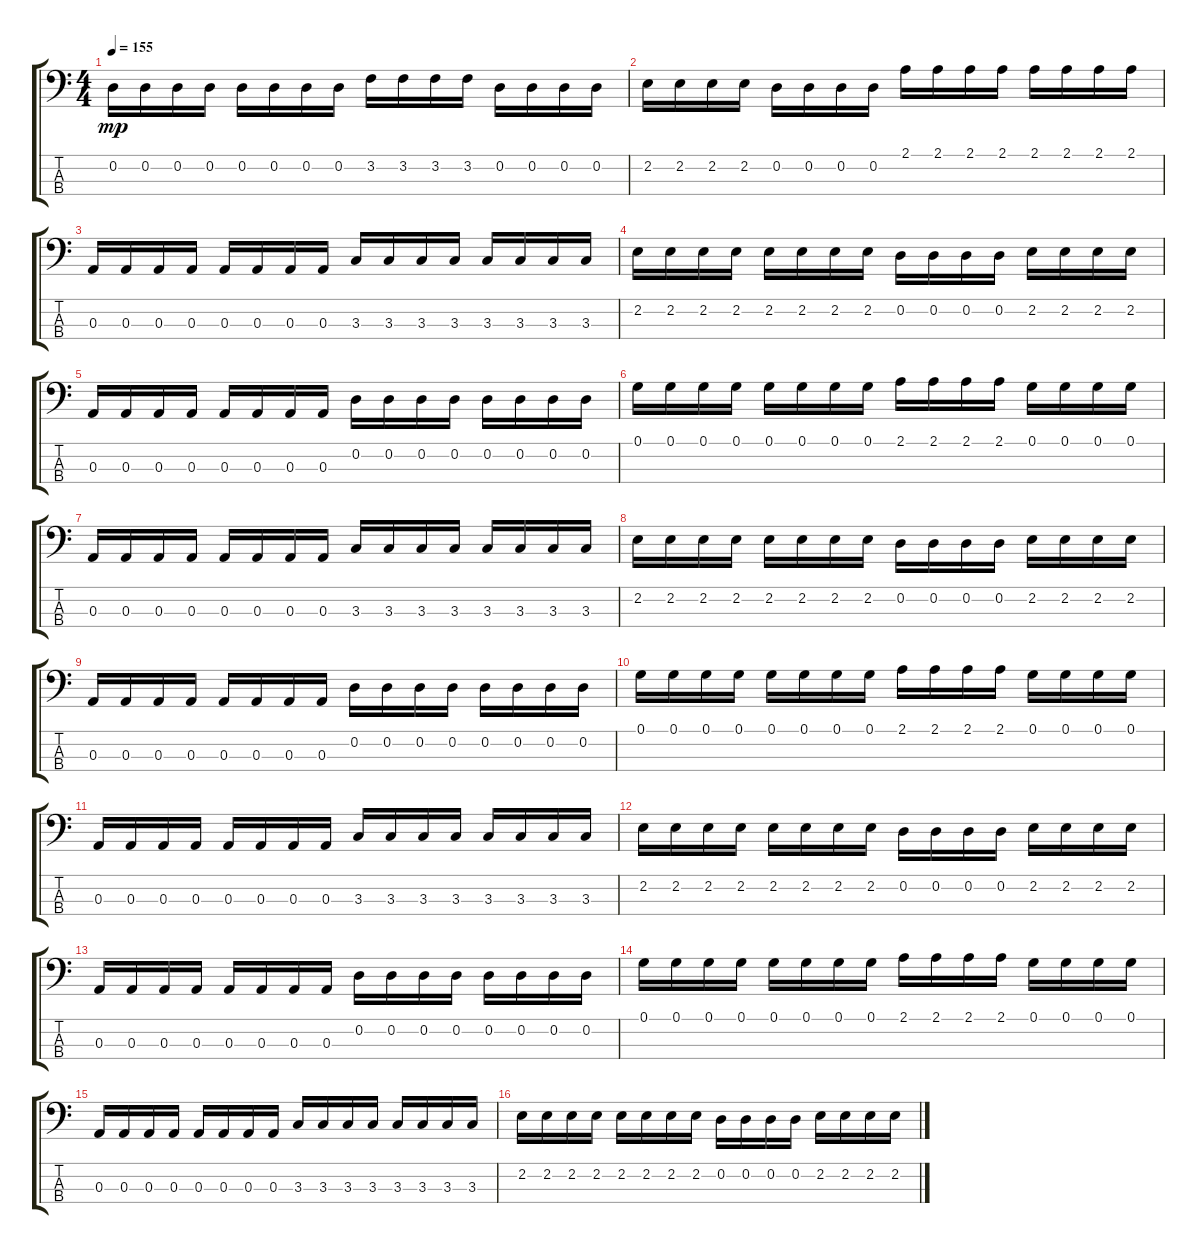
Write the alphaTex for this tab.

\track "" {instrument electricbasspick}
\staff {score tabs}
\tuning (G2 D2 A1 E1) {hide}
\ts (4 4)
\tempo 155
\clef f4
\ks c
0.2.16{dy mp} 0.2.16 0.2.16 0.2.16 0.2.16 0.2.16 0.2.16 0.2.16 3.2.16 3.2.16 3.2.16 3.2.16 0.2.16 0.2.16 0.2.16 0.2.16 |
2.2.16 2.2.16 2.2.16 2.2.16 0.2.16 0.2.16 0.2.16 0.2.16 2.1.16 2.1.16 2.1.16 2.1.16 2.1.16 2.1.16 2.1.16 2.1.16 |
0.3.16 0.3.16 0.3.16 0.3.16 0.3.16 0.3.16 0.3.16 0.3.16 3.3.16 3.3.16 3.3.16 3.3.16 3.3.16 3.3.16 3.3.16 3.3.16 |
2.2.16 2.2.16 2.2.16 2.2.16 2.2.16 2.2.16 2.2.16 2.2.16 0.2.16 0.2.16 0.2.16 0.2.16 2.2.16 2.2.16 2.2.16 2.2.16 |
0.3.16 0.3.16 0.3.16 0.3.16 0.3.16 0.3.16 0.3.16 0.3.16 0.2.16 0.2.16 0.2.16 0.2.16 0.2.16 0.2.16 0.2.16 0.2.16 |
0.1.16 0.1.16 0.1.16 0.1.16 0.1.16 0.1.16 0.1.16 0.1.16 2.1.16 2.1.16 2.1.16 2.1.16 0.1.16 0.1.16 0.1.16 0.1.16 |
0.3.16 0.3.16 0.3.16 0.3.16 0.3.16 0.3.16 0.3.16 0.3.16 3.3.16 3.3.16 3.3.16 3.3.16 3.3.16 3.3.16 3.3.16 3.3.16 |
2.2.16 2.2.16 2.2.16 2.2.16 2.2.16 2.2.16 2.2.16 2.2.16 0.2.16 0.2.16 0.2.16 0.2.16 2.2.16 2.2.16 2.2.16 2.2.16 |
0.3.16 0.3.16 0.3.16 0.3.16 0.3.16 0.3.16 0.3.16 0.3.16 0.2.16 0.2.16 0.2.16 0.2.16 0.2.16 0.2.16 0.2.16 0.2.16 |
0.1.16 0.1.16 0.1.16 0.1.16 0.1.16 0.1.16 0.1.16 0.1.16 2.1.16 2.1.16 2.1.16 2.1.16 0.1.16 0.1.16 0.1.16 0.1.16 |
0.3.16 0.3.16 0.3.16 0.3.16 0.3.16 0.3.16 0.3.16 0.3.16 3.3.16 3.3.16 3.3.16 3.3.16 3.3.16 3.3.16 3.3.16 3.3.16 |
2.2.16 2.2.16 2.2.16 2.2.16 2.2.16 2.2.16 2.2.16 2.2.16 0.2.16 0.2.16 0.2.16 0.2.16 2.2.16 2.2.16 2.2.16 2.2.16 |
0.3.16 0.3.16 0.3.16 0.3.16 0.3.16 0.3.16 0.3.16 0.3.16 0.2.16 0.2.16 0.2.16 0.2.16 0.2.16 0.2.16 0.2.16 0.2.16 |
0.1.16 0.1.16 0.1.16 0.1.16 0.1.16 0.1.16 0.1.16 0.1.16 2.1.16 2.1.16 2.1.16 2.1.16 0.1.16 0.1.16 0.1.16 0.1.16 |
0.3.16 0.3.16 0.3.16 0.3.16 0.3.16 0.3.16 0.3.16 0.3.16 3.3.16 3.3.16 3.3.16 3.3.16 3.3.16 3.3.16 3.3.16 3.3.16 |
2.2.16 2.2.16 2.2.16 2.2.16 2.2.16 2.2.16 2.2.16 2.2.16 0.2.16 0.2.16 0.2.16 0.2.16 2.2.16 2.2.16 2.2.16 2.2.16
